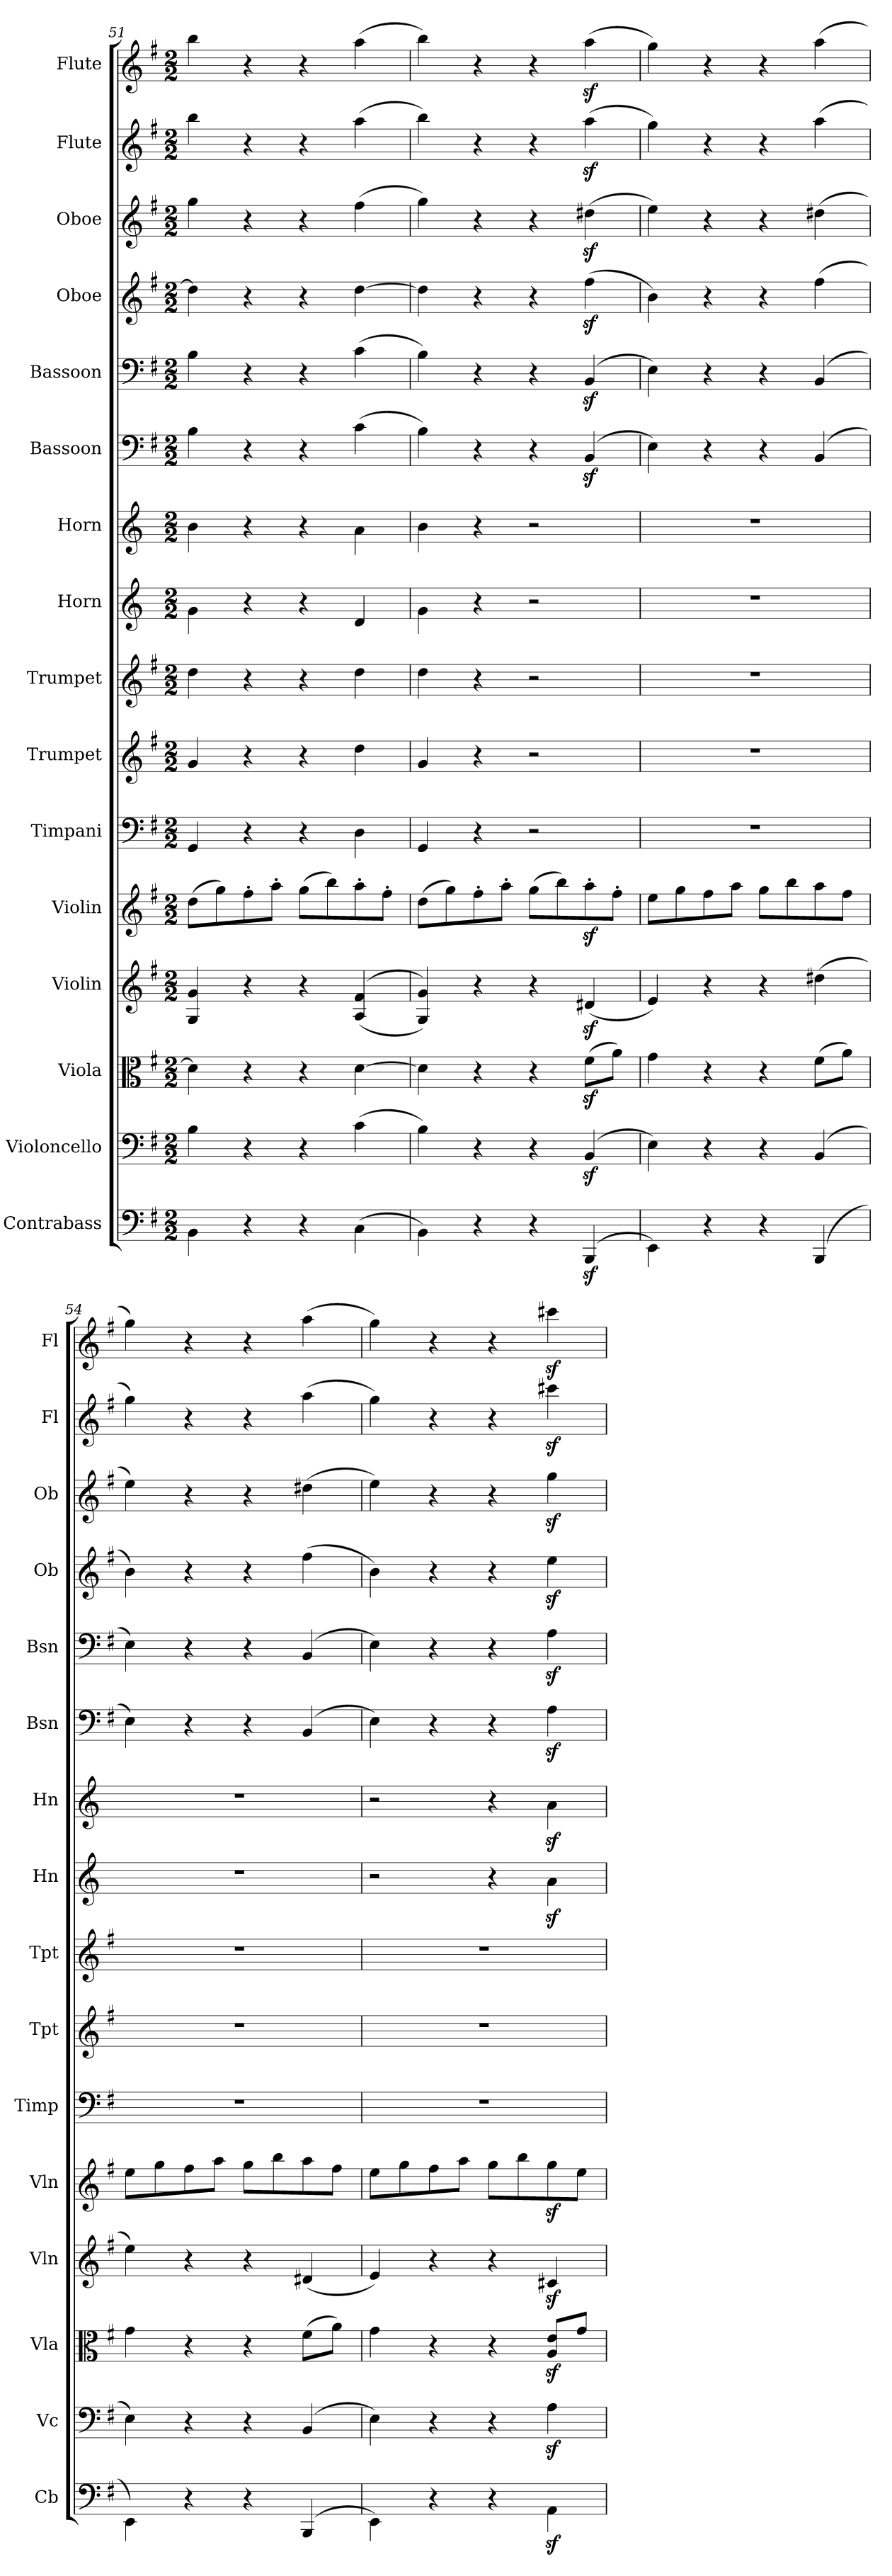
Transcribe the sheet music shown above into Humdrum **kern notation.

**kern	**kern	**kern	**kern	**kern	**kern	**kern	**kern	**kern	**kern	**kern	**kern	**kern	**kern	**kern	**kern
*part16	*part15	*part14	*part13	*part12	*part11	*part10	*part9	*part8	*part7	*part6	*part5	*part4	*part3	*part2	*part1
*staff16	*staff15	*staff14	*staff13	*staff12	*staff11	*staff10	*staff9	*staff8	*staff7	*staff6	*staff5	*staff4	*staff3	*staff2	*staff1
*I"Contrabass	*I"Violoncello	*I"Viola	*I"Violin	*I"Violin	*I"Timpani	*I"Trumpet	*I"Trumpet	*I"Horn	*I"Horn	*I"Bassoon	*I"Bassoon	*I"Oboe	*I"Oboe	*I"Flute	*I"Flute
*I'Cb	*I'Vc	*I'Vla	*I'Vln	*I'Vln	*I'Timp	*I'Tpt	*I'Tpt	*I'Hn	*I'Hn	*I'Bsn	*I'Bsn	*I'Ob	*I'Ob	*I'Fl	*I'Fl
*clefF4	*clefF4	*clefC3	*clefG2	*clefG2	*	*clefG2	*clefG2	*clefG2	*clefG2	*clefF4	*clefF4	*clefG2	*clefG2	*clefG2	*clefG2
*k[f#]	*k[f#]	*k[f#]	*k[f#]	*k[f#]	*k[f#]	*k[f#]	*k[f#]	*k[]	*k[]	*k[f#]	*k[f#]	*k[f#]	*k[f#]	*k[f#]	*k[f#]
*M2/2	*M2/2	*M2/2	*M2/2	*M2/2	*M2/2	*M2/2	*M2/2	*M2/2	*M2/2	*M2/2	*M2/2	*M2/2	*M2/2	*M2/2	*M2/2
=51	=51	=51	=51	=51	=51	=51	=51	=51	=51	=51	=51	=51	=51	=51	=51
4BB\	4B\	4d\]	4G/ 4g/	(8dd\L	4GG/	4g/	4dd\	4g\	4b\	4B\	4B\	4dd\]	4gg\	4bb\	4bb\
.	.	.	.	8gg\)	.	.	.	.	.	.	.	.	.	.	.
4r	4r	4r	4r	8ff#'\	4r	4r	4r	4r	4r	4r	4r	4r	4r	4r	4r
.	.	.	.	8aa'\J	.	.	.	.	.	.	.	.	.	.	.
4r	4r	4r	4r	(8gg\L	4r	4r	4r	4r	4r	4r	4r	4r	4r	4r	4r
.	.	.	.	8bb\)	.	.	.	.	.	.	.	.	.	.	.
(4C\	(4c\	[4d\	(<(>4A/ 4f#/	8aa'\	4D\	4dd\	4dd\	4d/	4a\	(4c\	(4c\	[4dd\	(4ff#\	(4aa\	(4aa\
.	.	.	.	8ff#'\J	.	.	.	.	.	.	.	.	.	.	.
=52	=52	=52	=52	=52	=52	=52	=52	=52	=52	=52	=52	=52	=52	=52	=52
4BB\)	4B\)	4d\]	4G/ 4g/))	(8dd\L	4GG/	4g/	4dd\	4g\	4b\	4B\)	4B\)	4dd\]	4gg\)	4bb\)	4bb\)
.	.	.	.	8gg\)	.	.	.	.	.	.	.	.	.	.	.
4r	4r	4r	4r	8ff#'\	4r	4r	4r	4r	4r	4r	4r	4r	4r	4r	4r
.	.	.	.	8aa'\J	.	.	.	.	.	.	.	.	.	.	.
4r	4r	4r	4r	(8gg\L	2r	2r	2r	2r	2r	4r	4r	4r	4r	4r	4r
.	.	.	.	8bb\)	.	.	.	.	.	.	.	.	.	.	.
(4BBBz/	(4BBz/	(8f#z\L	(4d#Xz/	8aaz'\	.	.	.	.	.	(4BBz/	(4BBz/	(4ff#z\	(4dd#Xz\	(4aaz\	(4aaz\
.	.	8a\J)	.	8ff#'\J	.	.	.	.	.	.	.	.	.	.	.
=53	=53	=53	=53	=53	=53	=53	=53	=53	=53	=53	=53	=53	=53	=53	=53
4EE\)	4E\)	4g\	4e/)	8ee\L	1r	1r	1r	1r	1r	4E\)	4E\)	4b\)	4ee\)	4gg\)	4gg\)
.	.	.	.	8gg\	.	.	.	.	.	.	.	.	.	.	.
4r	4r	4r	4r	8ff#\	.	.	.	.	.	4r	4r	4r	4r	4r	4r
.	.	.	.	8aa\J	.	.	.	.	.	.	.	.	.	.	.
4r	4r	4r	4r	8gg\L	.	.	.	.	.	4r	4r	4r	4r	4r	4r
.	.	.	.	8bb\	.	.	.	.	.	.	.	.	.	.	.
(4BBB/	(4BB/	(8f#\L	(4dd#X\	8aa\	.	.	.	.	.	(4BB/	(4BB/	(4ff#\	(4dd#X\	(4aa\	(4aa\
.	.	8a\J)	.	8ff#\J	.	.	.	.	.	.	.	.	.	.	.
=54	=54	=54	=54	=54	=54	=54	=54	=54	=54	=54	=54	=54	=54	=54	=54
4EE\)	4E\)	4g\	4ee\)	8ee\L	1r	1r	1r	1r	1r	4E\)	4E\)	4b\)	4ee\)	4gg\)	4gg\)
.	.	.	.	8gg\	.	.	.	.	.	.	.	.	.	.	.
4r	4r	4r	4r	8ff#\	.	.	.	.	.	4r	4r	4r	4r	4r	4r
.	.	.	.	8aa\J	.	.	.	.	.	.	.	.	.	.	.
4r	4r	4r	4r	8gg\L	.	.	.	.	.	4r	4r	4r	4r	4r	4r
.	.	.	.	8bb\	.	.	.	.	.	.	.	.	.	.	.
(4BBB/	(4BB/	(8f#\L	(4d#X/	8aa\	.	.	.	.	.	(4BB/	(4BB/	(4ff#\	(4dd#X\	(4aa\	(4aa\
.	.	8a\J)	.	8ff#\J	.	.	.	.	.	.	.	.	.	.	.
=55	=55	=55	=55	=55	=55	=55	=55	=55	=55	=55	=55	=55	=55	=55	=55
4EE\)	4E\)	4g\	4e/)	8ee\L	1r	1r	1r	2r	2r	4E\)	4E\)	4b\)	4ee\)	4gg\)	4gg\)
.	.	.	.	8gg\	.	.	.	.	.	.	.	.	.	.	.
4r	4r	4r	4r	8ff#\	.	.	.	.	.	4r	4r	4r	4r	4r	4r
.	.	.	.	8aa\J	.	.	.	.	.	.	.	.	.	.	.
4r	4r	4r	4r	8gg\L	.	.	.	4r	4r	4r	4r	4r	4r	4r	4r
.	.	.	.	8bb\	.	.	.	.	.	.	.	.	.	.	.
4AAz\	4Az\	8Az/ 8ez/L	4c#Xz/	8ggz\	.	.	.	4az\	4az\	4Az\	4Az\	4eez\	4ggz\	4ccc#Xz\	4ccc#Xz\
.	.	8g/J	.	8ee\J	.	.	.	.	.	.	.	.	.	.	.
=	=	=	=	=	=	=	=	=	=	=	=	=	=	=	=
*-	*-	*-	*-	*-	*-	*-	*-	*-	*-	*-	*-	*-	*-	*-	*-
